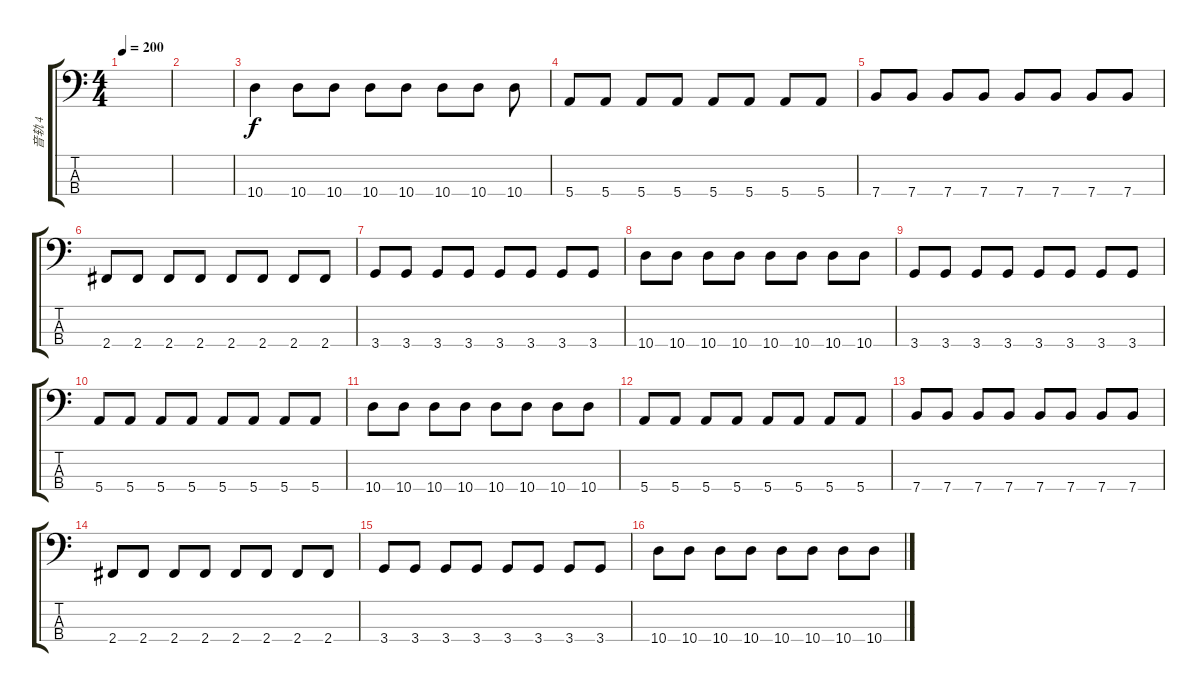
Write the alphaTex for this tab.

\track ("音轨 4" "音轨 4") {instrument synthbass2}
\staff {score tabs}
\tuning (G2 D2 A1 E1) {hide}
\ts (4 4)
\tempo 200
\clef f4
\ks c
|
|
10.4.4 10.4.8 10.4.8 10.4.8 10.4.8 10.4.8 10.4.8 10.4.8 |
5.4.8 5.4.8 5.4.8 5.4.8 5.4.8 5.4.8 5.4.8 5.4.8 |
7.4.8 7.4.8 7.4.8 7.4.8 7.4.8 7.4.8 7.4.8 7.4.8 |
2.4.8 2.4.8 2.4.8 2.4.8 2.4.8 2.4.8 2.4.8 2.4.8 |
3.4.8 3.4.8 3.4.8 3.4.8 3.4.8 3.4.8 3.4.8 3.4.8 |
10.4.8 10.4.8 10.4.8 10.4.8 10.4.8 10.4.8 10.4.8 10.4.8 |
3.4.8 3.4.8 3.4.8 3.4.8 3.4.8 3.4.8 3.4.8 3.4.8 |
5.4.8 5.4.8 5.4.8 5.4.8 5.4.8 5.4.8 5.4.8 5.4.8 |
10.4.8 10.4.8 10.4.8 10.4.8 10.4.8 10.4.8 10.4.8 10.4.8 |
5.4.8 5.4.8 5.4.8 5.4.8 5.4.8 5.4.8 5.4.8 5.4.8 |
7.4.8 7.4.8 7.4.8 7.4.8 7.4.8 7.4.8 7.4.8 7.4.8 |
2.4.8 2.4.8 2.4.8 2.4.8 2.4.8 2.4.8 2.4.8 2.4.8 |
3.4.8 3.4.8 3.4.8 3.4.8 3.4.8 3.4.8 3.4.8 3.4.8 |
10.4.8 10.4.8 10.4.8 10.4.8 10.4.8 10.4.8 10.4.8 10.4.8
